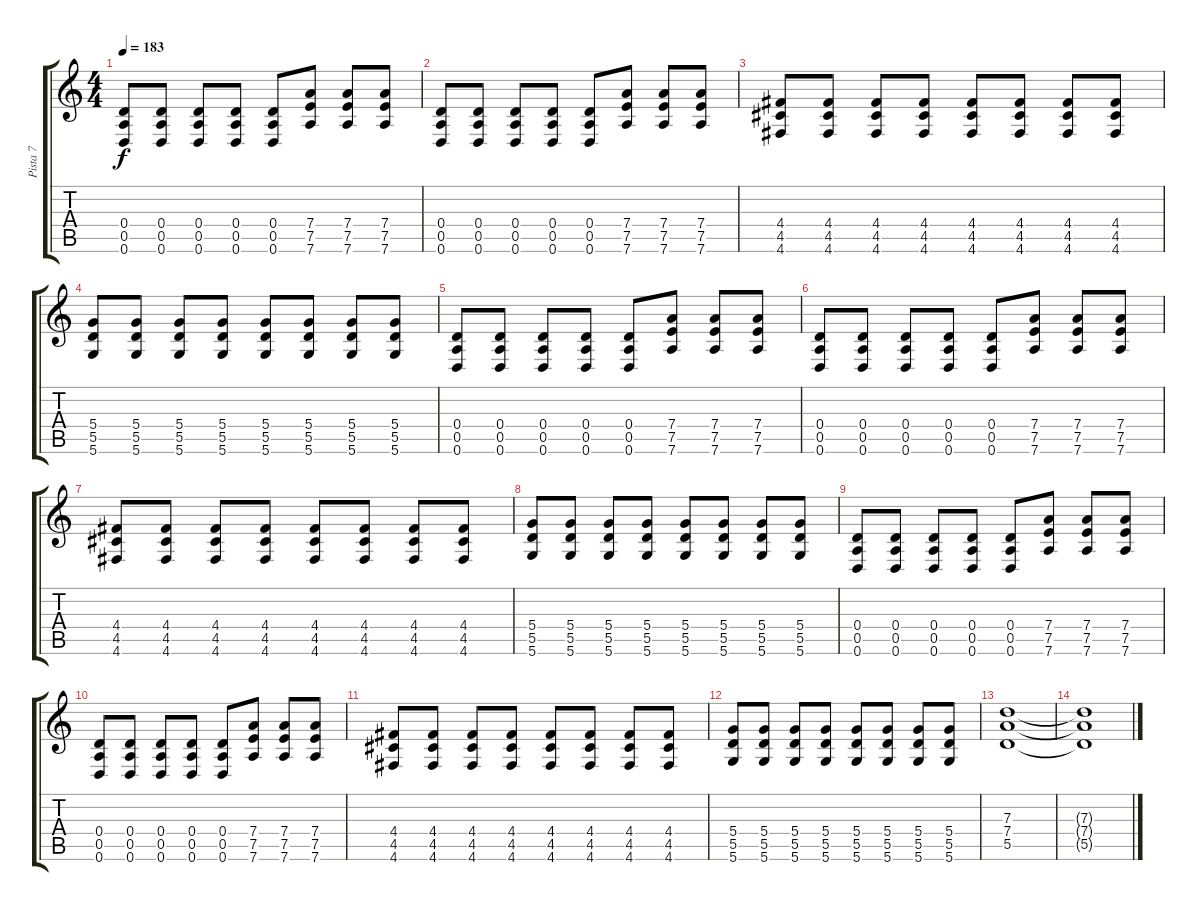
\track ("Pista 7" "Pista 7") {instrument overdrivenguitar}
\staff {score tabs}
\tuning (E4 B3 G3 D3 A2 D2) {hide}
\ts (4 4)
\tempo 183
\clef g2
\ks c
(0.4 0.5 0.6).8{dy f} (0.4 0.5 0.6).8 (0.4 0.5 0.6).8 (0.4 0.5 0.6).8 (0.4 0.5 0.6).8 (7.4 7.5 7.6).8 (7.4 7.5 7.6).8 (7.4 7.5 7.6).8 |
(0.4 0.5 0.6).8 (0.4 0.5 0.6).8 (0.4 0.5 0.6).8 (0.4 0.5 0.6).8 (0.4 0.5 0.6).8 (7.4 7.5 7.6).8 (7.4 7.5 7.6).8 (7.4 7.5 7.6).8 |
(4.4 4.5 4.6).8 (4.4 4.5 4.6).8 (4.4 4.5 4.6).8 (4.4 4.5 4.6).8 (4.4 4.5 4.6).8 (4.4 4.5 4.6).8 (4.4 4.5 4.6).8 (4.4 4.5 4.6).8 |
(5.4 5.5 5.6).8 (5.4 5.5 5.6).8 (5.4 5.5 5.6).8 (5.4 5.5 5.6).8 (5.4 5.5 5.6).8 (5.4 5.5 5.6).8 (5.4 5.5 5.6).8 (5.4 5.5 5.6).8 |
(0.4 0.5 0.6).8 (0.4 0.5 0.6).8 (0.4 0.5 0.6).8 (0.4 0.5 0.6).8 (0.4 0.5 0.6).8 (7.4 7.5 7.6).8 (7.4 7.5 7.6).8 (7.4 7.5 7.6).8 |
(0.4 0.5 0.6).8 (0.4 0.5 0.6).8 (0.4 0.5 0.6).8 (0.4 0.5 0.6).8 (0.4 0.5 0.6).8 (7.4 7.5 7.6).8 (7.4 7.5 7.6).8 (7.4 7.5 7.6).8 |
(4.4 4.5 4.6).8 (4.4 4.5 4.6).8 (4.4 4.5 4.6).8 (4.4 4.5 4.6).8 (4.4 4.5 4.6).8 (4.4 4.5 4.6).8 (4.4 4.5 4.6).8 (4.4 4.5 4.6).8 |
(5.4 5.5 5.6).8 (5.4 5.5 5.6).8 (5.4 5.5 5.6).8 (5.4 5.5 5.6).8 (5.4 5.5 5.6).8 (5.4 5.5 5.6).8 (5.4 5.5 5.6).8 (5.4 5.5 5.6).8 |
(0.4 0.5 0.6).8 (0.4 0.5 0.6).8 (0.4 0.5 0.6).8 (0.4 0.5 0.6).8 (0.4 0.5 0.6).8 (7.4 7.5 7.6).8 (7.4 7.5 7.6).8 (7.4 7.5 7.6).8 |
(0.4 0.5 0.6).8 (0.4 0.5 0.6).8 (0.4 0.5 0.6).8 (0.4 0.5 0.6).8 (0.4 0.5 0.6).8 (7.4 7.5 7.6).8 (7.4 7.5 7.6).8 (7.4 7.5 7.6).8 |
(4.4 4.5 4.6).8 (4.4 4.5 4.6).8 (4.4 4.5 4.6).8 (4.4 4.5 4.6).8 (4.4 4.5 4.6).8 (4.4 4.5 4.6).8 (4.4 4.5 4.6).8 (4.4 4.5 4.6).8 |
(5.4 5.5 5.6).8 (5.4 5.5 5.6).8 (5.4 5.5 5.6).8 (5.4 5.5 5.6).8 (5.4 5.5 5.6).8 (5.4 5.5 5.6).8 (5.4 5.5 5.6).8 (5.4 5.5 5.6).8 |
(7.3 7.4 5.5).1{volume 0} |
(7.3{t} 7.4{t} 5.5{t}).1
